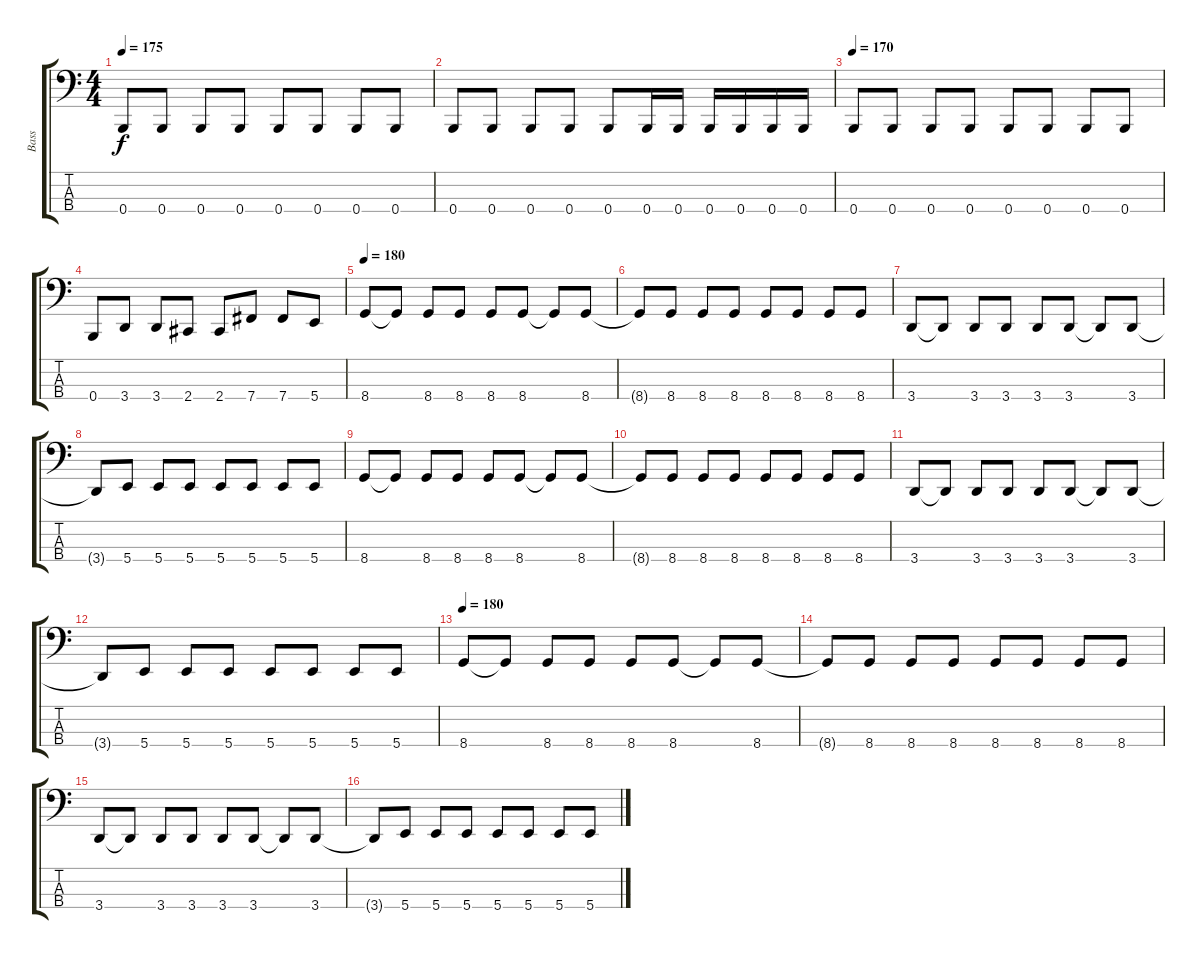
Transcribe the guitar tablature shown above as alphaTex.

\track ("Bass" "Bass") {instrument electricbasspick}
\staff {score tabs}
\tuning (E2 B1 Gb1 B0) {hide}
\ts (4 4)
\tempo 175
\clef f4
\ks c
0.4.8{dy f} 0.4.8 0.4.8 0.4.8 0.4.8 0.4.8 0.4.8 0.4.8 |
0.4.8 0.4.8 0.4.8 0.4.8 0.4.8 0.4.16 0.4.16 0.4.16 0.4.16 0.4.16 0.4.16 |
\tempo 175
\tempo 170
0.4.8 0.4.8 0.4.8 0.4.8 0.4.8 0.4.8 0.4.8 0.4.8 |
0.4.8 3.4.8 3.4.8 2.4.8 2.4.8 7.4.8 7.4.8 5.4.8 |
\tempo 180
8.4.8 8.4{t}.8 8.4.8 8.4.8 8.4.8 8.4.8 8.4{t}.8 8.4.8 |
8.4{t}.8 8.4.8 8.4.8 8.4.8 8.4.8 8.4.8 8.4.8 8.4.8 |
3.4.8 3.4{t}.8 3.4.8 3.4.8 3.4.8 3.4.8 3.4{t}.8 3.4.8 |
3.4{t}.8 5.4.8 5.4.8 5.4.8 5.4.8 5.4.8 5.4.8 5.4.8 |
8.4.8 8.4{t}.8 8.4.8 8.4.8 8.4.8 8.4.8 8.4{t}.8 8.4.8 |
8.4{t}.8 8.4.8 8.4.8 8.4.8 8.4.8 8.4.8 8.4.8 8.4.8 |
3.4.8 3.4{t}.8 3.4.8 3.4.8 3.4.8 3.4.8 3.4{t}.8 3.4.8 |
3.4{t}.8 5.4.8 5.4.8 5.4.8 5.4.8 5.4.8 5.4.8 5.4.8 |
\tempo 180
8.4.8 8.4{t}.8 8.4.8 8.4.8 8.4.8 8.4.8 8.4{t}.8 8.4.8 |
8.4{t}.8 8.4.8 8.4.8 8.4.8 8.4.8 8.4.8 8.4.8 8.4.8 |
3.4.8 3.4{t}.8 3.4.8 3.4.8 3.4.8 3.4.8 3.4{t}.8 3.4.8 |
3.4{t}.8 5.4.8 5.4.8 5.4.8 5.4.8 5.4.8 5.4.8 5.4.8
